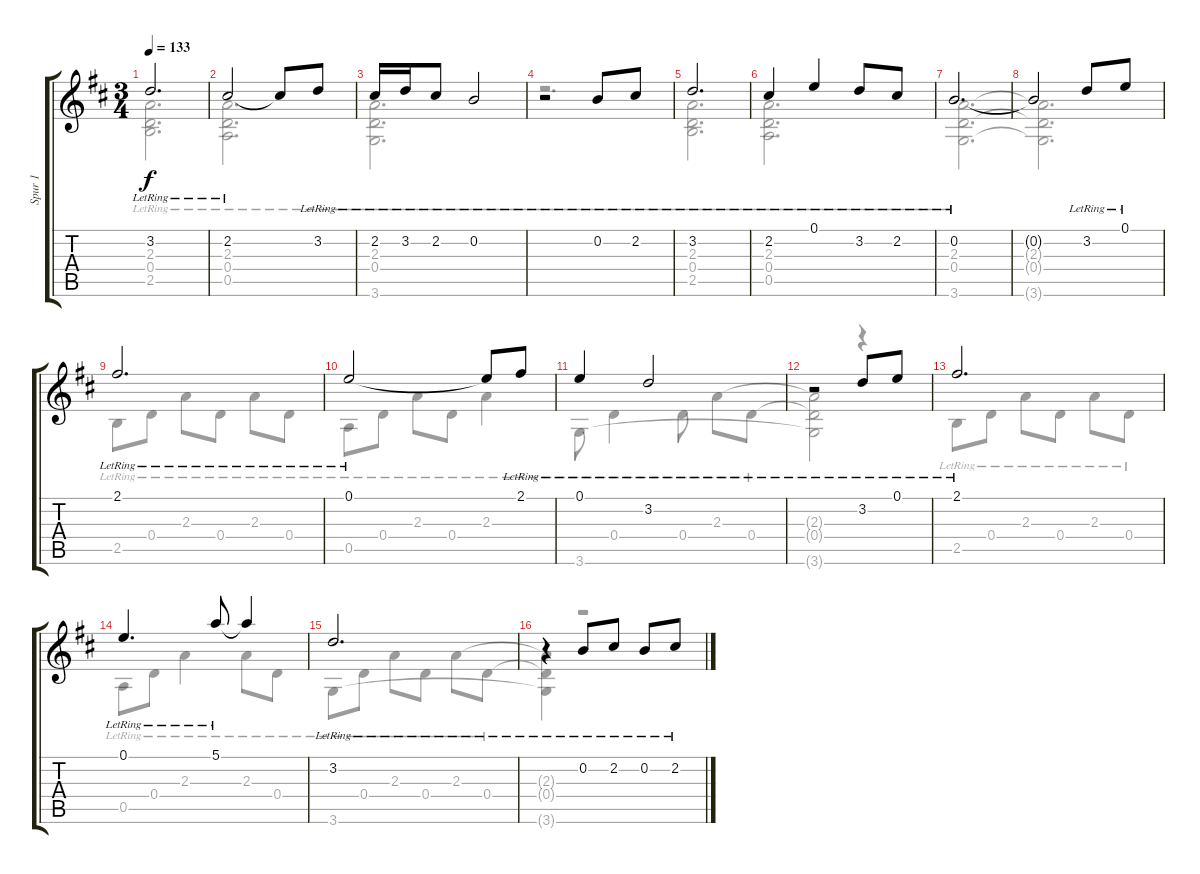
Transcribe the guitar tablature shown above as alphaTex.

\track ("Spur 1" "Spur 1") {instrument acousticguitarnylon}
\staff {score tabs}
\tuning (E4 B3 G3 D3 A2 E2) {hide}
\voice
\ts (3 4)
\tempo 133
\clef g2
\ks d
3.2{lr}.2{d dy f} |
2.2{lr}.2 2.2{t}.8 3.2{lr}.8 |
2.2{lr}.16 3.2{lr}.16 2.2{lr}.8 0.2{lr}.2 |
r.2 0.2{lr}.8 2.2{lr}.8 |
3.2{lr}.2{d} |
2.2{lr}.4 0.1{lr}.4 3.2{lr}.8 2.2{lr}.8 |
0.2{lr}.2{d} |
0.2{t}.2 3.2{lr}.8 0.1{lr}.8 |
2.1{lr}.2{d} |
0.1{lr}.2 0.1{t}.8 2.1{lr}.8 |
0.1{lr}.4 3.2{lr}.2 |
r.2 3.2{lr}.8 0.1{lr}.8 |
2.1{lr}.2{d} |
0.1{lr}.4{d} 5.1{lr}.8 5.1{t}.4 |
3.2{lr}.2{d} |
r.4 0.2{lr}.8 2.2{lr}.8 0.2{lr}.8 2.2{lr}.8
\voice
\clef g2
\ottava regular
\simile none
\ks d
(2.3{lr} 0.4{lr} 2.5{lr}).2{d dy f} |
(2.3{lr} 0.4{lr} 0.5{lr}).2{d} |
(2.3{lr} 0.4{lr} 3.6{lr}).2{d} |
r.2{d} |
(2.3{lr} 0.4{lr} 2.5{lr}).2{d} |
(2.3{lr} 0.4{lr} 0.5{lr}).2{d} |
(2.3{lr} 0.4{lr} 3.6{lr}).2{d} |
(2.3{t} 0.4{t} 3.6{t}).2{d} |
2.5{lr}.8 0.4{lr}.8 2.3{lr}.8 0.4{lr}.8 2.3{lr}.8 0.4{lr}.8 |
0.5{lr}.8 0.4{lr}.8 2.3{lr}.8 0.4{lr}.8 2.3{lr}.4 |
3.6{lr}.8 0.4{lr}.4 0.4{lr}.8 2.3{lr}.8 0.4{lr}.8 |
(2.3{t} 0.4{t} 3.6{t}).2 r.4 |
2.5{lr}.8 0.4{lr}.8 2.3{lr}.8 0.4{lr}.8 2.3{lr}.8 0.4{lr}.8 |
0.5{lr}.8 0.4{lr}.8 2.3{lr}.4 2.3{lr}.8 0.4{lr}.8 |
3.6{lr}.8 0.4{lr}.8 2.3{lr}.8 0.4{lr}.8 2.3{lr}.8 0.4{lr}.8 |
(2.3{t} 0.4{t} 3.6{t}).4 r.2
